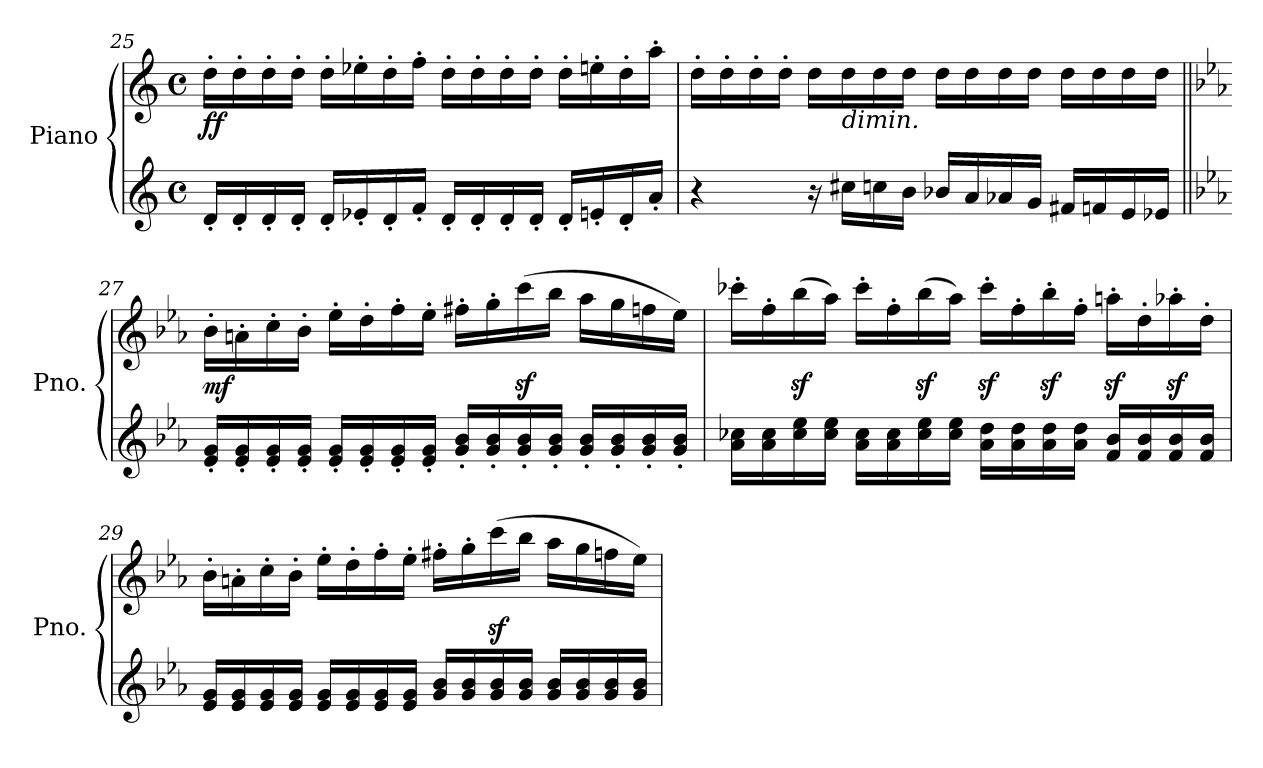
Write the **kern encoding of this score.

**kern	**kern	**dynam
*part1	*part1	*part1
*staff2	*staff1	*staff1/2
*I"Piano	*	*
*I'Pno.	*	*
!!LO:LB:g=z
*clefG2	*clefG2	*
*k[]	*k[]	*
*M4/4	*M4/4	*
*met(c)	*met(c)	*
=25	=25	=25
!	!	!LO:DY:b
16d'/LL	16dd'\LL	ff
16d'/	16dd'\	.
16d'/	16dd'\	.
16d'/JJ	16dd'\JJ	.
16d'/LL	16dd'\LL	.
16e-X'/	16ee-X'\	.
16d'/	16dd'\	.
16f'/JJ	16ff'\JJ	.
16d'/LL	16dd'\LL	.
16d'/	16dd'\	.
16d'/	16dd'\	.
16d'/JJ	16dd'\JJ	.
16d'/LL	16dd'\LL	.
16en'/	16een'\	.
16d'/	16dd'\	.
16a'/JJ	16aa'\JJ	.
=26	=26	=26
4r	16dd'\LL	.
.	16dd'\	.
.	16dd'\	.
.	16dd'\JJ	.
16r	16dd\LL	.
!	!LO:TX:b:i:t=dimin.	!
16cc#X\LL	16dd\	.
16ccn\	16dd\	.
16b\JJ	16dd\JJ	.
16b-X/LL	16dd\LL	.
16a/	16dd\	.
16a-X/	16dd\	.
16g/JJ	16dd\JJ	.
16f#X/LL	16dd\LL	.
16fn/	16dd\	.
16e/	16dd\	.
16e-X/JJ	16dd\JJ	.
!!LO:LB:g=z
=27||	=27||	=27||
*k[b-e-a-]	*k[b-e-a-]	*
!	!	!LO:DY:b
16e-/' 16g/'LL	16b-'\LL	mf
16e-/' 16g/'	16an'\	.
16e-/' 16g/'	16cc'\	.
16e-/' 16g/'JJ	16b-'\JJ	.
16e-/' 16g/'LL	16ee-'\LL	.
16e-/' 16g/'	16dd'\	.
16e-/' 16g/'	16ff'\	.
16e-/' 16g/'JJ	16ee-'\JJ	.
16g/' 16b-/'LL	16ff#X'\LL	.
16g/' 16b-/'	16gg'\	.
16g/' 16b-/'	(>16cccz<\	.
16g/' 16b-/'JJ	16bb-\JJ	.
16g/' 16b-/'LL	16aa-\LL	.
16g/' 16b-/'	16gg\	.
16g/' 16b-/'	16ffn\	.
16g/' 16b-/'JJ	16ee-\JJ)	.
=28	=28	=28
16a-\ 16cc-X\LL	16ccc-X'\LL	.
16a-\ 16cc-\	16ff'\	.
16cc-\ 16ee-\	(>16bb-z<\	.
16cc-\ 16ee-\JJ	16aa-\JJ)	.
16a-\ 16cc-\LL	16ccc-'\LL	.
16a-\ 16cc-\	16ff'\	.
16cc-\ 16ee-\	(>16bb-z<\	.
16cc-\ 16ee-\JJ	16aa-\JJ)	.
16a-\ 16dd\LL	16ccc-z<'\LL	.
16a-\ 16dd\	16ff'\	.
16a-\ 16dd\	16bb-z<'\	.
16a-\ 16dd\JJ	16ff'\JJ	.
16f/ 16b-/LL	16aanz<'\LL	.
16f/ 16b-/	16dd'\	.
16f/ 16b-/	16aa-Xz<'\	.
16f/ 16b-/JJ	16dd'\JJ	.
!!LO:PB:g=z
=29	=29	=29
16e-/ 16g/LL	16b-'\LL	.
16e-/ 16g/	16an'\	.
16e-/ 16g/	16cc'\	.
16e-/ 16g/JJ	16b-'\JJ	.
16e-/ 16g/LL	16ee-'\LL	.
16e-/ 16g/	16dd'\	.
16e-/ 16g/	16ff'\	.
16e-/ 16g/JJ	16ee-'\JJ	.
16g/ 16b-/LL	16ff#X'\LL	.
16g/ 16b-/	16gg'\	.
16g/ 16b-/	(>16cccz<\	.
16g/ 16b-/JJ	16bb-\JJ	.
16g/ 16b-/LL	16aa-\LL	.
16g/ 16b-/	16gg\	.
16g/ 16b-/	16ffn\	.
16g/ 16b-/JJ	16ee-\JJ)	.
=	=	=
*-	*-	*-
